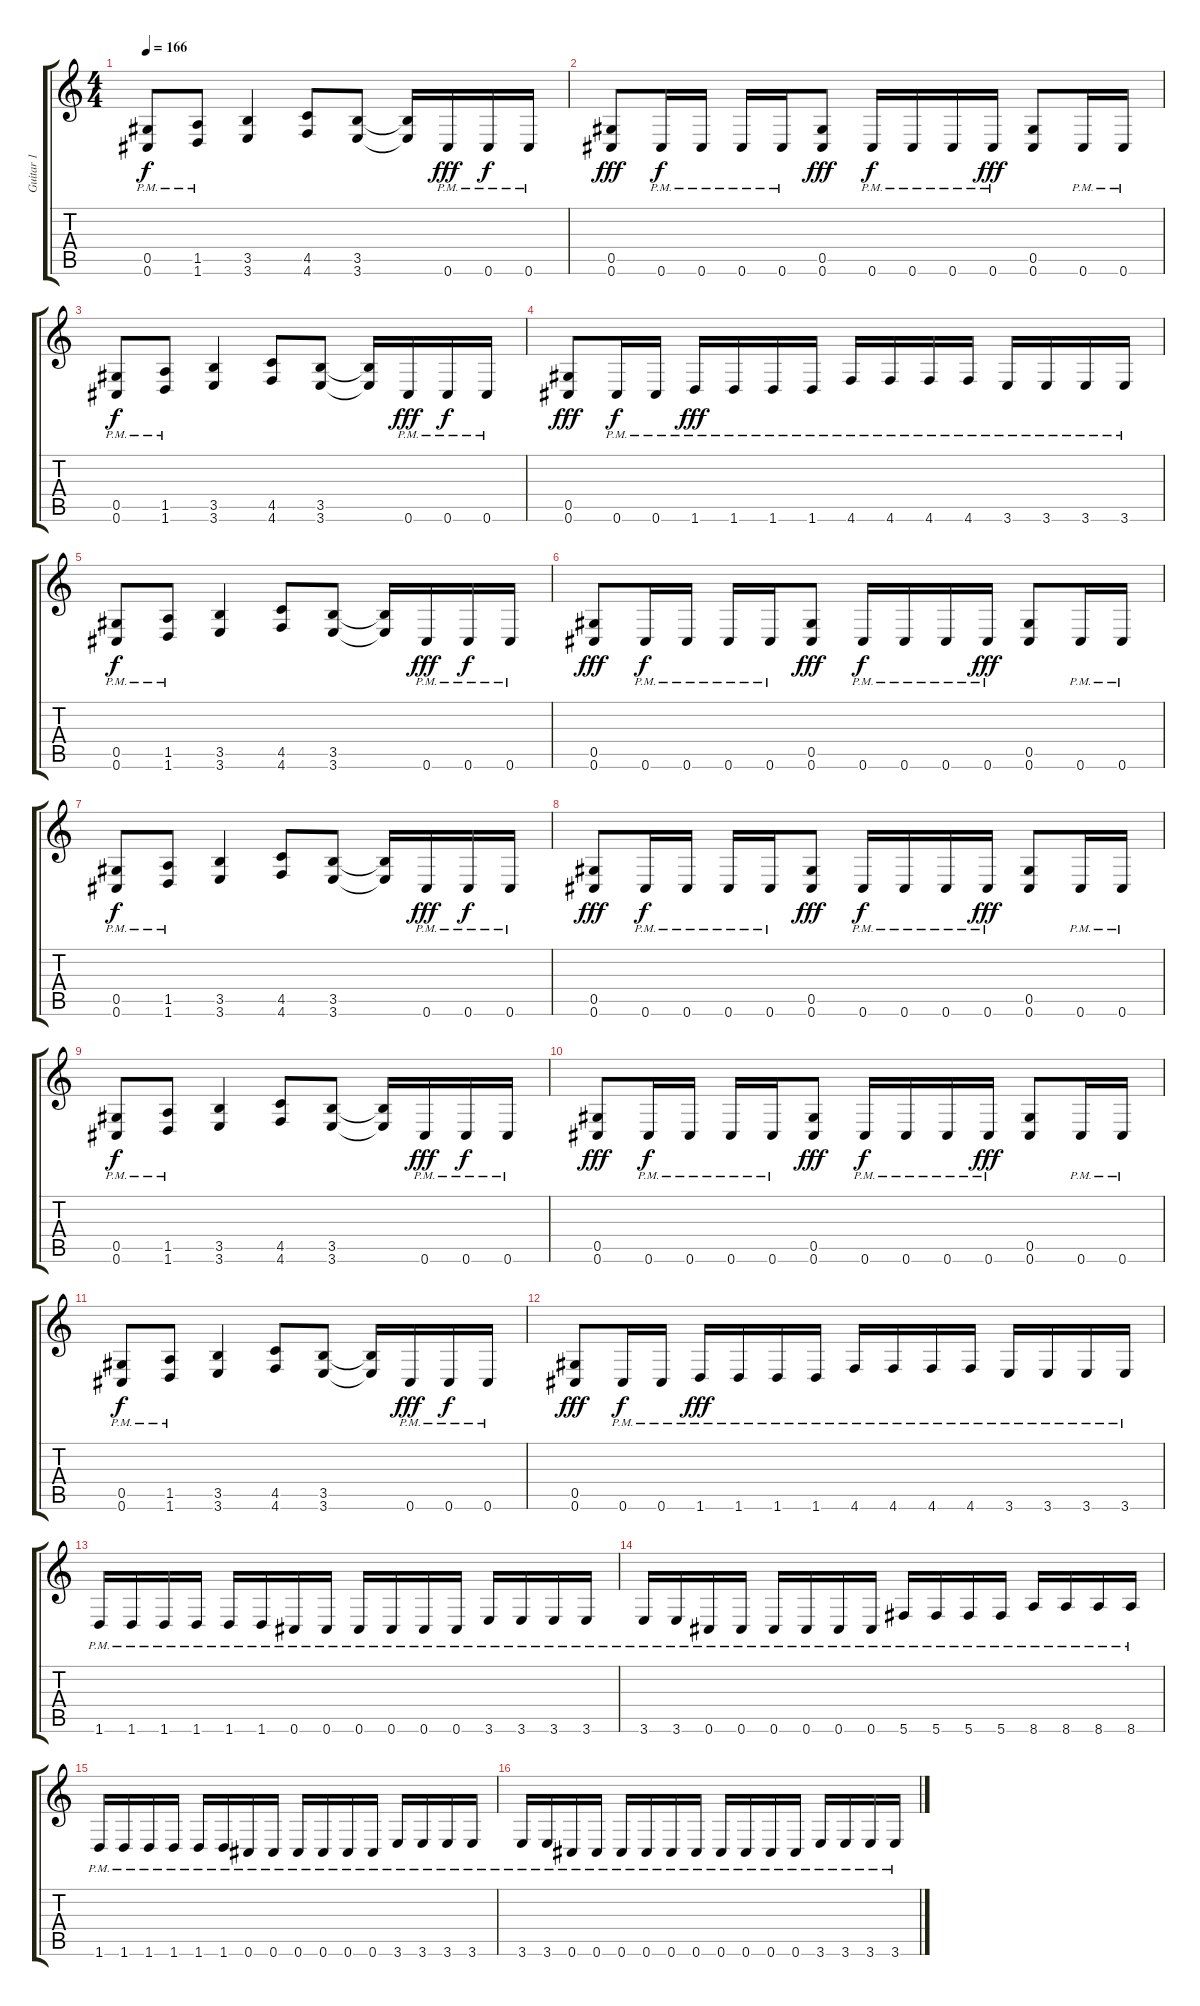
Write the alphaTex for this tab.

\track ("Guitar 1" "Guitar 1") {instrument distortionguitar}
\staff {score tabs}
\tuning (Eb4 Bb3 Gb3 Db3 Ab2 Db2) {hide}
\ts (4 4)
\tempo 166
\clef g2
\ks c
(0.5{pm} 0.6{pm}).8{dy f} (1.5{pm} 1.6{pm}).8 (3.5 3.6).4 (4.5 4.6).8 (3.5 3.6).8 (3.5{t} 3.6{t}).16 0.6{pm}.16{dy fff} 0.6{pm}.16{dy f} 0.6{pm}.16 |
(0.5 0.6).8{dy fff} 0.6{pm}.16{dy f} 0.6{pm}.16 0.6{pm}.16 0.6{pm}.16 (0.5 0.6).8{dy fff} 0.6{pm}.16{dy f} 0.6{pm}.16 0.6{pm}.16 0.6{pm}.16{dy fff} (0.5 0.6).8 0.6{pm}.16 0.6{pm}.16 |
(0.5{pm} 0.6{pm}).8{dy f} (1.5{pm} 1.6{pm}).8 (3.5 3.6).4 (4.5 4.6).8 (3.5 3.6).8 (3.5{t} 3.6{t}).16 0.6{pm}.16{dy fff} 0.6{pm}.16{dy f} 0.6{pm}.16 |
(0.5 0.6).8{dy fff} 0.6{pm}.16{dy f} 0.6{pm}.16 1.6{pm}.16{dy fff} 1.6{pm}.16 1.6{pm}.16 1.6{pm}.16 4.6{pm}.16 4.6{pm}.16 4.6{pm}.16 4.6{pm}.16 3.6{pm}.16 3.6{pm}.16 3.6{pm}.16 3.6{pm}.16 |
(0.5{pm} 0.6{pm}).8{dy f} (1.5{pm} 1.6{pm}).8 (3.5 3.6).4 (4.5 4.6).8 (3.5 3.6).8 (3.5{t} 3.6{t}).16 0.6{pm}.16{dy fff} 0.6{pm}.16{dy f} 0.6{pm}.16 |
(0.5 0.6).8{dy fff} 0.6{pm}.16{dy f} 0.6{pm}.16 0.6{pm}.16 0.6{pm}.16 (0.5 0.6).8{dy fff} 0.6{pm}.16{dy f} 0.6{pm}.16 0.6{pm}.16 0.6{pm}.16{dy fff} (0.5 0.6).8 0.6{pm}.16 0.6{pm}.16 |
(0.5{pm} 0.6{pm}).8{dy f} (1.5{pm} 1.6{pm}).8 (3.5 3.6).4 (4.5 4.6).8 (3.5 3.6).8 (3.5{t} 3.6{t}).16 0.6{pm}.16{dy fff} 0.6{pm}.16{dy f} 0.6{pm}.16 |
(0.5 0.6).8{dy fff} 0.6{pm}.16{dy f} 0.6{pm}.16 0.6{pm}.16 0.6{pm}.16 (0.5 0.6).8{dy fff} 0.6{pm}.16{dy f} 0.6{pm}.16 0.6{pm}.16 0.6{pm}.16{dy fff} (0.5 0.6).8 0.6{pm}.16 0.6{pm}.16 |
(0.5{pm} 0.6{pm}).8{dy f} (1.5{pm} 1.6{pm}).8 (3.5 3.6).4 (4.5 4.6).8 (3.5 3.6).8 (3.5{t} 3.6{t}).16 0.6{pm}.16{dy fff} 0.6{pm}.16{dy f} 0.6{pm}.16 |
(0.5 0.6).8{dy fff} 0.6{pm}.16{dy f} 0.6{pm}.16 0.6{pm}.16 0.6{pm}.16 (0.5 0.6).8{dy fff} 0.6{pm}.16{dy f} 0.6{pm}.16 0.6{pm}.16 0.6{pm}.16{dy fff} (0.5 0.6).8 0.6{pm}.16 0.6{pm}.16 |
(0.5{pm} 0.6{pm}).8{dy f} (1.5{pm} 1.6{pm}).8 (3.5 3.6).4 (4.5 4.6).8 (3.5 3.6).8 (3.5{t} 3.6{t}).16 0.6{pm}.16{dy fff} 0.6{pm}.16{dy f} 0.6{pm}.16 |
(0.5 0.6).8{dy fff} 0.6{pm}.16{dy f} 0.6{pm}.16 1.6{pm}.16{dy fff} 1.6{pm}.16 1.6{pm}.16 1.6{pm}.16 4.6{pm}.16 4.6{pm}.16 4.6{pm}.16 4.6{pm}.16 3.6{pm}.16 3.6{pm}.16 3.6{pm}.16 3.6{pm}.16 |
1.6{pm}.16 1.6{pm}.16 1.6{pm}.16 1.6{pm}.16 1.6{pm}.16 1.6{pm}.16 0.6{pm}.16 0.6{pm}.16 0.6{pm}.16 0.6{pm}.16 0.6{pm}.16 0.6{pm}.16 3.6{pm}.16 3.6{pm}.16 3.6{pm}.16 3.6{pm}.16 |
3.6{pm}.16 3.6{pm}.16 0.6{pm}.16 0.6{pm}.16 0.6{pm}.16 0.6{pm}.16 0.6{pm}.16 0.6{pm}.16 5.6{pm}.16 5.6{pm}.16 5.6{pm}.16 5.6{pm}.16 8.6{pm}.16 8.6{pm}.16 8.6{pm}.16 8.6{pm}.16 |
1.6{pm}.16 1.6{pm}.16 1.6{pm}.16 1.6{pm}.16 1.6{pm}.16 1.6{pm}.16 0.6{pm}.16 0.6{pm}.16 0.6{pm}.16 0.6{pm}.16 0.6{pm}.16 0.6{pm}.16 3.6{pm}.16 3.6{pm}.16 3.6{pm}.16 3.6{pm}.16 |
3.6{pm}.16 3.6{pm}.16 0.6{pm}.16 0.6{pm}.16 0.6{pm}.16 0.6{pm}.16 0.6{pm}.16 0.6{pm}.16 0.6{pm}.16 0.6{pm}.16 0.6{pm}.16 0.6{pm}.16 3.6{pm}.16 3.6{pm}.16 3.6{pm}.16 3.6{pm}.16
